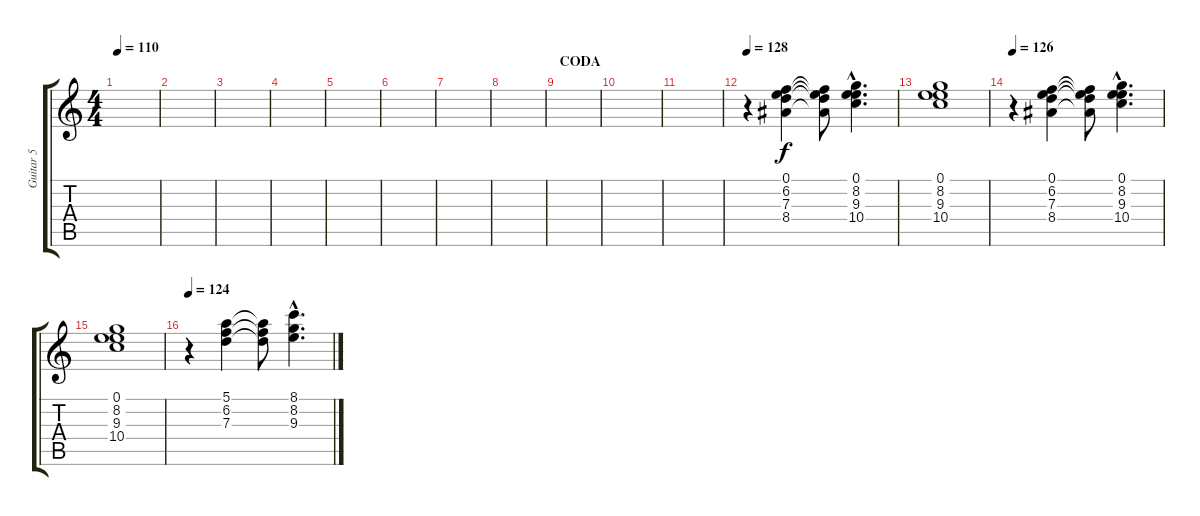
\track ("Guitar 5" "Guitar 5") {instrument electricguitarclean}
\staff {score tabs}
\tuning (E4 B3 G3 D3 A2 E2) {hide}
\ts (4 4)
\tempo 110
\clef g2
\ks c
|
|
|
|
|
|
|
|
\section ("" "CODA")
|
|
|
\tempo 128
r.4{volume 8 balance 8} (0.1 6.2 7.3 8.4).4 (0.1{t} 6.2{t} 7.3{t} 8.4{t}).8 (0.1{hac} 8.2{hac} 9.3{hac} 10.4{hac}).4{d} |
(0.1 8.2 9.3 10.4).1 |
\tempo 126
r.4 (0.1 6.2 7.3 8.4).4 (0.1{t} 6.2{t} 7.3{t} 8.4{t}).8 (0.1{hac} 8.2{hac} 9.3{hac} 10.4{hac}).4{d} |
(0.1 8.2 9.3 10.4).1 |
\tempo 124
r.4{volume 5} (5.1 6.2 7.3).4 (5.1{t} 6.2{t} 7.3{t}).8 (8.1{hac} 8.2{hac} 9.3{hac}).4{d}
